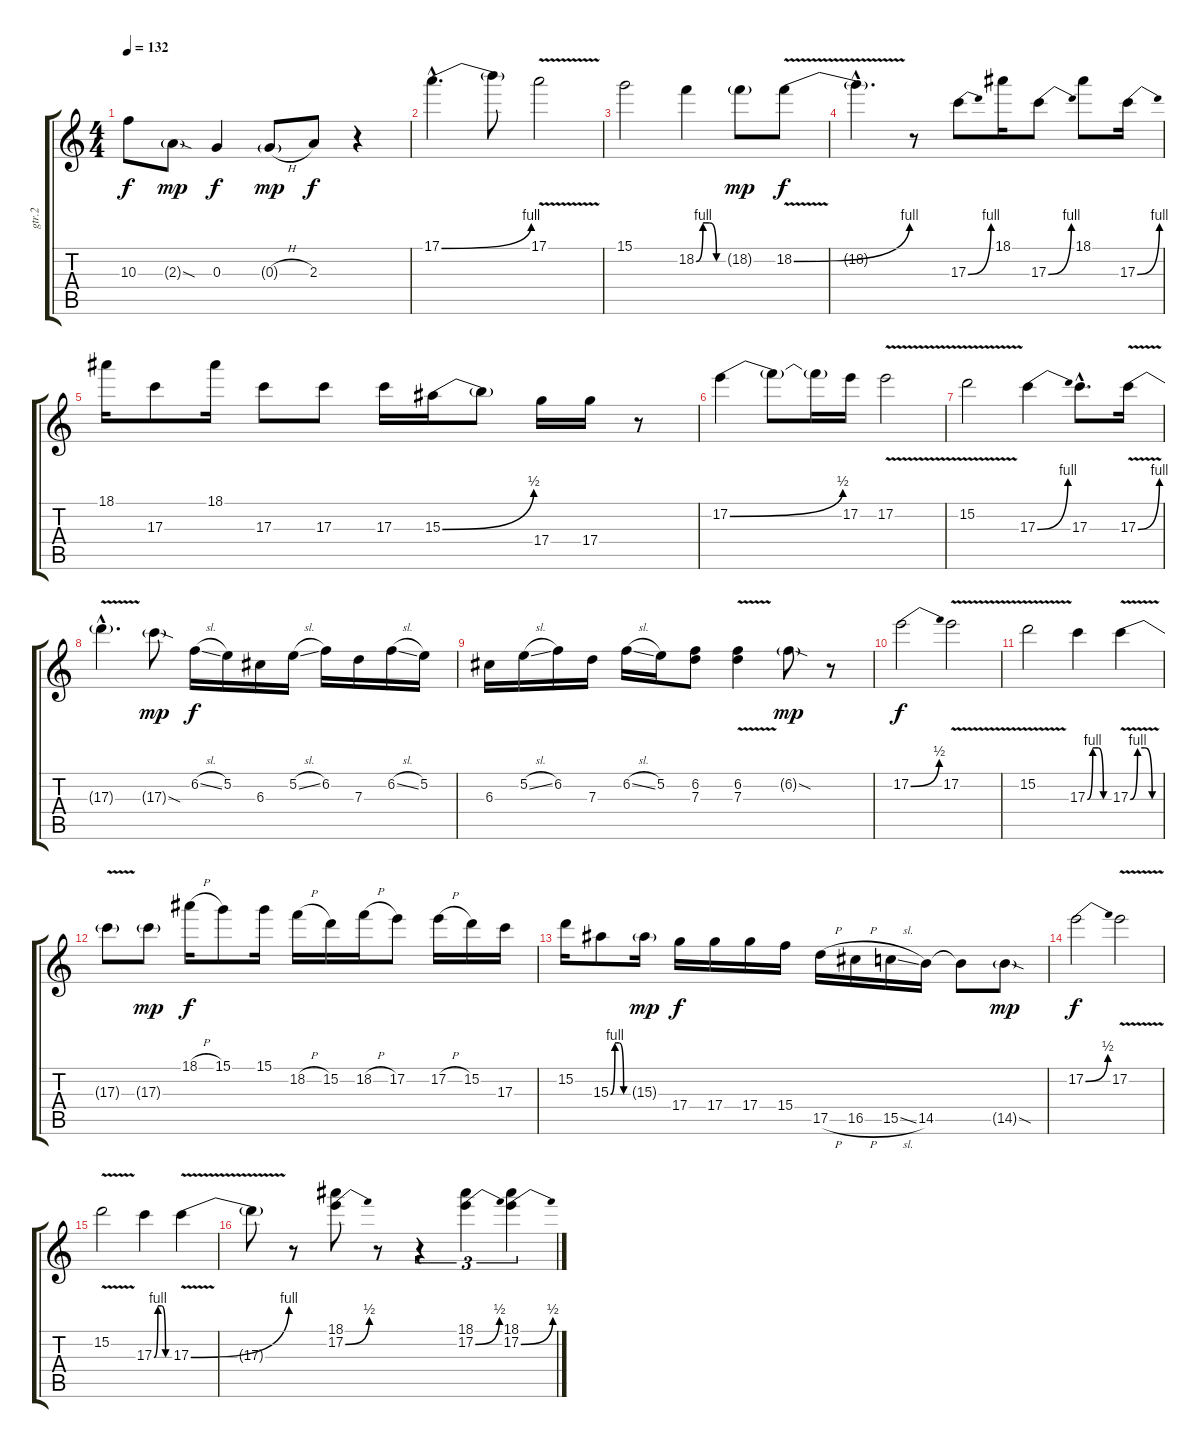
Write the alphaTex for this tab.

\track ("gtr.2" "gtr.2") {instrument distortionguitar}
\staff {score tabs}
\tuning (E4 B3 G3 D3 A2 E2) {hide}
\ts (4 4)
\tempo 132
\clef g2
\ks c
10.3{t}.8{dy f} 2.3{sod g}.8{dy mp} 0.3.4{dy f} 0.3{h g}.8{dy mp} 2.3.8{dy f} r.4 |
17.1{be (bend 0 0 60 4) hac}.4{d} 17.1{t}.8 17.1{v}.2 |
15.1.2 18.2{be (custom 0 0 15 4 30 4 45 0 60 0)}.4 18.2{g}.8{dy mp} 18.2{be (bend 0 0 60 4) v}.8{dy f} |
18.2{hac t}.4{d} r.8 17.3{be (bend 0 0 60 4)}.8 18.1.16 17.3{be (bend 0 0 60 4)}.8 18.1.8 17.3{be (bend 0 0 60 4)}.16 |
18.1.16 17.3.8 18.1.16 17.3.8 17.3.8 17.3.16 15.3{be (bend 0 0 60 2)}.16 15.3{t}.8 17.4.16 17.4.16 r.8 |
17.2{be (bend 0 0 60 2)}.4 17.2{t}.8 17.2{t}.16 17.2.16 17.2{v}.2 |
15.2{v}.2 17.3{be (bend 0 0 60 4)}.4 17.3{hac}.8{d} 17.3{be (bend 0 0 60 4) v}.16 |
17.3{hac t}.4{d} 17.3{sod g}.8{dy mp} 6.2{sl}.16{dy f} 5.2.16 6.3.16 5.2{sl}.16 6.2.16 7.3.16 6.2{sl}.16 5.2.16 |
6.3.16 5.2{sl}.16 6.2.16 7.3.16 6.2{sl}.16 5.2.16 (6.2 7.3).8 (6.2{v} 7.3).4 6.2{sod g}.8{dy mp} r.8 |
17.2{be (bend 0 0 60 2)}.2{dy f} 17.2{v}.2 |
15.2{v}.2 17.3{be (custom 0 0 15 4 30 4 45 0 60 0)}.4 17.3{be (custom 0 0 15 4 30 4 45 0 60 0) v}.4 |
17.3{t}.8 17.3{g}.8{dy mp} 18.1{h}.16{dy f} 15.1.8 15.1.16 18.2{h}.16 15.2.16 18.2{h}.16 17.2.8 17.2{h}.16 15.2.16 17.3.16 |
15.2.16 15.3{be (custom 0 0 15 4 30 4 45 0 60 0)}.8 15.3{g}.16{dy mp} 17.4.16{dy f} 17.4.16 17.4.16 15.4.16 17.5{h}.16 16.5{h}.16 15.5{sl}.16 14.5.16 14.5{t}.8 14.5{sod g}.8{dy mp} |
17.2{be (bend 0 0 60 2)}.2{dy f} 17.2{v}.2 |
15.2{v}.2 17.3{be (custom 0 0 15 4 30 4 45 0 60 0)}.4 17.3{be (bend 0 0 60 4) v}.4 |
17.3{t}.8 r.8 (18.1 17.2{be (bend 0 0 60 2)}).8 r.8 r.4{tu (3 2)} (18.1 17.2{be (bend 0 0 60 2)}).4{tu (3 2)} (18.1 17.2{be (bend 0 0 60 2)}).4{tu (3 2)}
